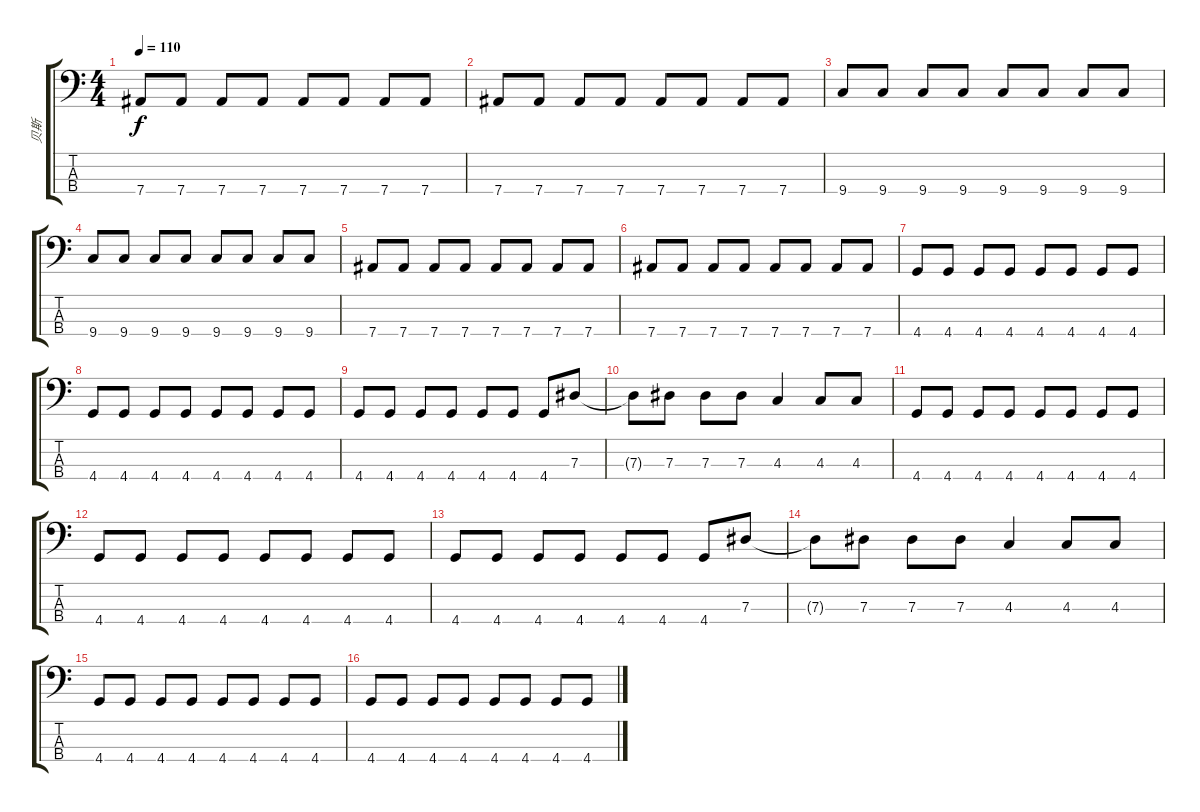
\track ("贝斯" "贝斯") {instrument electricbassfinger}
\staff {score tabs}
\tuning (Gb2 Db2 Ab1 Eb1) {hide}
\ts (4 4)
\tempo 110
\clef f4
\ks c
7.4.8{dy f} 7.4.8 7.4.8 7.4.8 7.4.8 7.4.8 7.4.8 7.4.8 |
7.4.8 7.4.8 7.4.8 7.4.8 7.4.8 7.4.8 7.4.8 7.4.8 |
9.4.8 9.4.8 9.4.8 9.4.8 9.4.8 9.4.8 9.4.8 9.4.8 |
9.4.8 9.4.8 9.4.8 9.4.8 9.4.8 9.4.8 9.4.8 9.4.8 |
7.4.8 7.4.8 7.4.8 7.4.8 7.4.8 7.4.8 7.4.8 7.4.8 |
7.4.8 7.4.8 7.4.8 7.4.8 7.4.8 7.4.8 7.4.8 7.4.8 |
4.4.8 4.4.8 4.4.8 4.4.8 4.4.8 4.4.8 4.4.8 4.4.8 |
4.4.8 4.4.8 4.4.8 4.4.8 4.4.8 4.4.8 4.4.8 4.4.8 |
4.4.8 4.4.8 4.4.8 4.4.8 4.4.8 4.4.8 4.4.8 7.3.8 |
7.3{t}.8 7.3.8 7.3.8 7.3.8 4.3.4 4.3.8 4.3.8 |
4.4.8 4.4.8 4.4.8 4.4.8 4.4.8 4.4.8 4.4.8 4.4.8 |
4.4.8 4.4.8 4.4.8 4.4.8 4.4.8 4.4.8 4.4.8 4.4.8 |
4.4.8 4.4.8 4.4.8 4.4.8 4.4.8 4.4.8 4.4.8 7.3.8 |
7.3{t}.8 7.3.8 7.3.8 7.3.8 4.3.4 4.3.8 4.3.8 |
4.4.8 4.4.8 4.4.8 4.4.8 4.4.8 4.4.8 4.4.8 4.4.8 |
4.4.8 4.4.8 4.4.8 4.4.8 4.4.8 4.4.8 4.4.8 4.4.8
